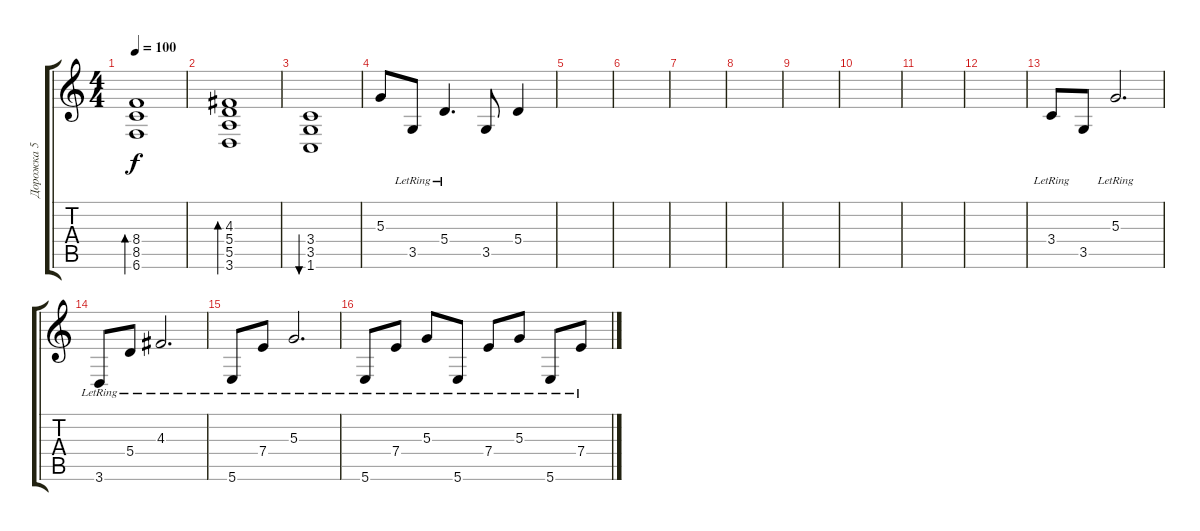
\track ("Дорожка 5" "Дорожка 5") {instrument electricguitarclean}
\staff {score tabs}
\tuning (B3 Gb3 D3 A2 E2 B1) {hide}
\ts (4 4)
\tempo 100
\clef g2
\ks c
(8.4 8.5 6.6).1{bd 60 dy f} |
(4.3 5.4 5.5 3.6).1{bd 60} |
(3.4 3.5 1.6).1{bu 60} |
5.3.8 3.5{lr}.8 5.4{lr}.4{d} 3.5.8 5.4.4 |
|
|
|
|
|
|
|
|
3.4{lr}.8 3.5.8 5.3{lr}.2{d} |
3.6{lr}.8 5.4{lr}.8 4.3{lr}.2{d} |
5.6{lr}.8 7.4{lr}.8 5.3{lr}.2{d} |
5.6{lr}.8 7.4{lr}.8 5.3{lr}.8 5.6{lr}.8 7.4{lr}.8 5.3{lr}.8 5.6{lr}.8 7.4{lr}.8
